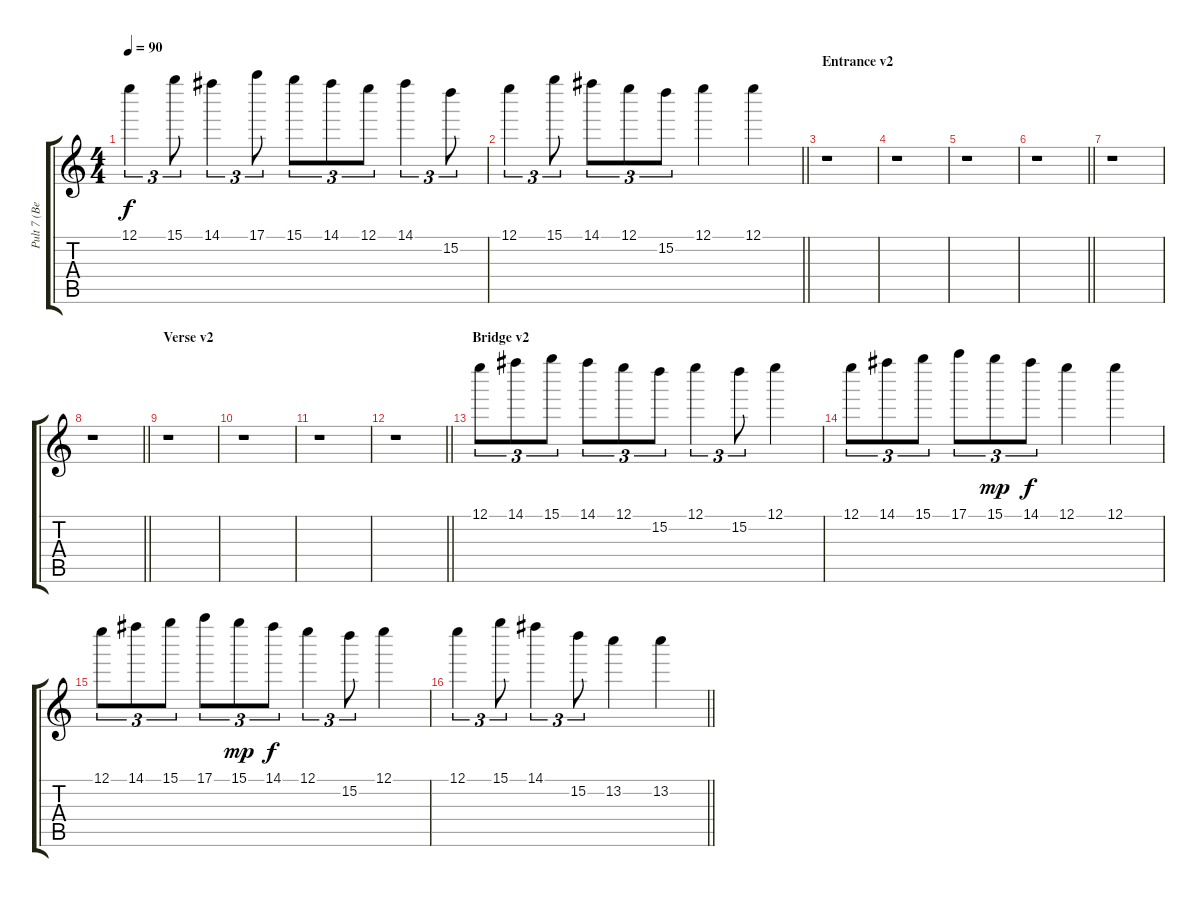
\track ("Pult 7 (Bell)" "Pult 7 (Be") {instrument tinklebell}
\staff {score tabs}
\tuning (E6 B5 G5 D5 A4 E4) {hide}
\ts (4 4)
\tempo 90
\clef g2
\ks c
12.1.4{tu (3 2) dy f} 15.1.8{tu (3 2)} 14.1.4{tu (3 2)} 17.1.8{tu (3 2)} 15.1.8{tu (3 2)} 14.1.8{tu (3 2)} 12.1.8{tu (3 2)} 14.1.4{tu (3 2)} 15.2.8{tu (3 2)} |
\barLineRight lightlight
12.1.4{tu (3 2)} 15.1.8{tu (3 2)} 14.1.8{tu (3 2)} 12.1.8{tu (3 2)} 15.2.8{tu (3 2)} 12.1.4 12.1.4 |
\section ("" "Entrance v2")
r.1 |
r.1 |
r.1 |
\barLineRight lightlight
r.1 |
r.1 |
\barLineRight lightlight
r.1 |
\section ("" "Verse v2")
r.1 |
r.1 |
r.1 |
\barLineRight lightlight
r.1 |
\section ("" "Bridge v2")
12.1.8{tu (3 2)} 14.1.8{tu (3 2)} 15.1.8{tu (3 2)} 14.1.8{tu (3 2)} 12.1.8{tu (3 2)} 15.2.8{tu (3 2)} 12.1.4{tu (3 2)} 15.2.8{tu (3 2)} 12.1.4 |
12.1.8{tu (3 2)} 14.1.8{tu (3 2)} 15.1.8{tu (3 2)} 17.1.8{tu (3 2)} 15.1.8{tu (3 2) dy mp} 14.1.8{tu (3 2) dy f} 12.1.4 12.1.4 |
12.1.8{tu (3 2)} 14.1.8{tu (3 2)} 15.1.8{tu (3 2)} 17.1.8{tu (3 2)} 15.1.8{tu (3 2) dy mp} 14.1.8{tu (3 2) dy f} 12.1.4{tu (3 2)} 15.2.8{tu (3 2)} 12.1.4 |
\barLineRight lightlight
12.1.4{tu (3 2)} 15.1.8{tu (3 2)} 14.1.4{tu (3 2)} 15.2.8{tu (3 2)} 13.2.4 13.2.4
